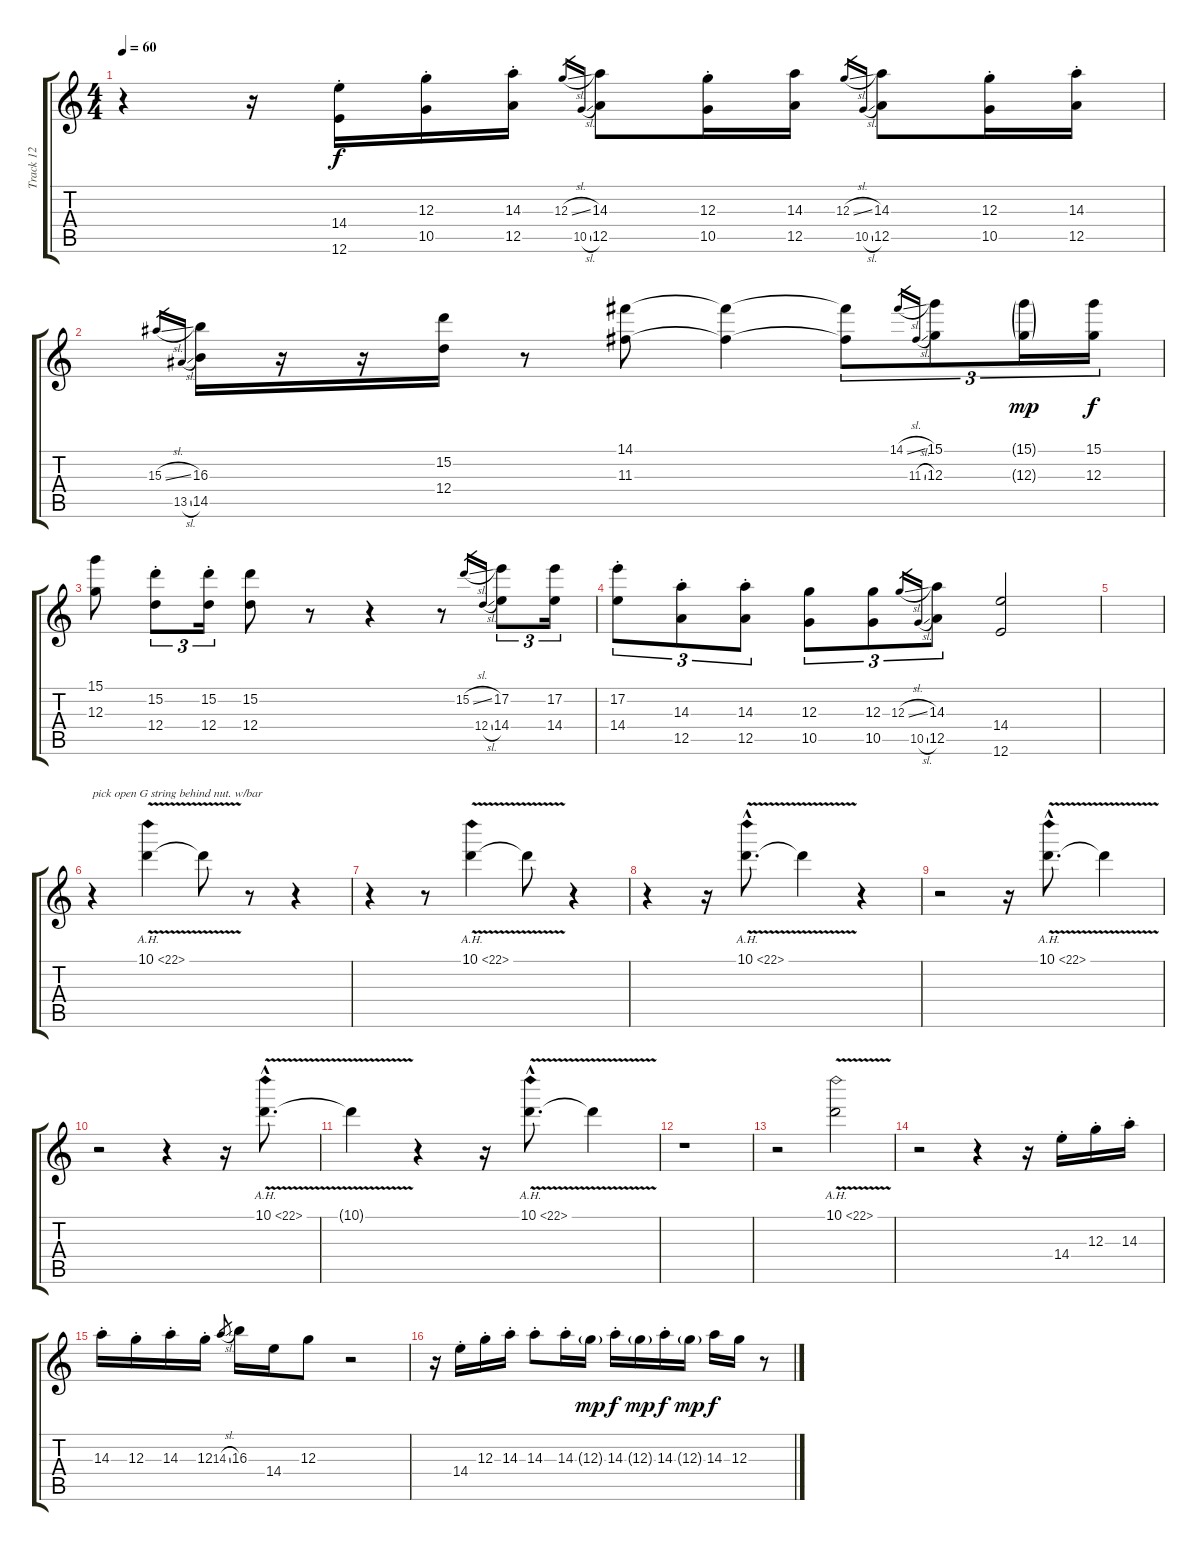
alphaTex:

\track ("Track 12" "Track 12") {instrument electricguitarjazz}
\staff {score tabs}
\tuning (E4 B3 G3 D3 A2 E2) {hide}
\ts (4 4)
\tempo 60
\clef g2
\ks c
r.4{dy f} r.16 (14.4{st} 12.6{st}).16 (12.3{st} 10.5{st}).16 (14.3{st} 12.5{st}).16 12.3{sl}.16{gr} 10.5{sl}.16{gr} (14.3 12.5).8 (12.3{st} 10.5{st}).16 (14.3 12.5).16 12.3{sl}.16{gr} 10.5{sl}.16{gr} (14.3 12.5).8 (12.3{st} 10.5{st}).16 (14.3{st} 12.5{st}).16 |
15.3{sl}.16{gr} 13.5{sl}.16{gr} (16.3 14.5).16 r.16 r.16 (15.2 12.4).16 r.8 (14.1 11.3).8 (14.1{t} 11.3{t}).4 (14.1{t} 11.3{t}).8{tu (3 2)} 14.1{sl}.16{gr} 11.3{sl}.16{gr} (15.1 12.3).8{tu (3 2)} (15.1{g} 12.3{g}).16{tu (3 2) dy mp} (15.1 12.3).16{tu (3 2) dy f} |
(15.1 12.3).8 (15.2{st} 12.4{st}).8{tu (3 2)} (15.2{st} 12.4{st}).16{tu (3 2)} (15.2 12.4).8 r.8 r.4 r.8 15.2{sl}.16{gr} 12.4{sl}.16{gr} (17.2 14.4).8{tu (3 2)} (17.2 14.4).16{tu (3 2)} |
(17.2{st} 14.4{st}).8{tu (3 2)} (14.3{st} 12.5{st}).8{tu (3 2)} (14.3{st} 12.5{st}).8{tu (3 2)} (12.3 10.5).8{tu (3 2)} (12.3 10.5).8{tu (3 2)} 12.3{sl}.16{gr} 10.5{sl}.16{gr} (14.3 12.5).8{tu (3 2)} (14.4 12.6).2 |
|
r.4{txt "pick open G string behind nut. w/bar"} 10.1{ah 12 v}.4 10.1{t}.8 r.8 r.4 |
r.4 r.8 10.1{ah 12 v}.4 10.1{t}.8 r.4 |
r.4 r.16 10.1{ah 12 v hac}.8{d} 10.1{t}.4 r.4 |
r.2 r.16 10.1{ah 12 v hac}.8{d} 10.1{t}.4 |
r.2 r.4 r.16 10.1{ah 12 v hac}.8{d} |
10.1{t}.4 r.4 r.16 10.1{ah 12 v hac}.8{d} 10.1{t}.4 |
r.1 |
r.2 10.1{ah 12 v}.2 |
r.2 r.4 r.16 14.4{st}.16 12.3{st}.16 14.3{st}.16 |
14.3{st}.16 12.3{st}.16 14.3{st}.16 12.3{st}.16 14.3{sl}.8{gr} 16.3.16 14.4.16 12.3.8 r.2 |
r.16 14.4{st}.16 12.3{st}.16 14.3{st}.16 14.3{st}.8 14.3{st}.16 12.3{g}.16{dy mp} 14.3{st}.16{dy f} 12.3{g}.16{dy mp} 14.3{st}.16{dy f} 12.3{g}.16{dy mp} 14.3.16{dy f} 12.3.16 r.8
